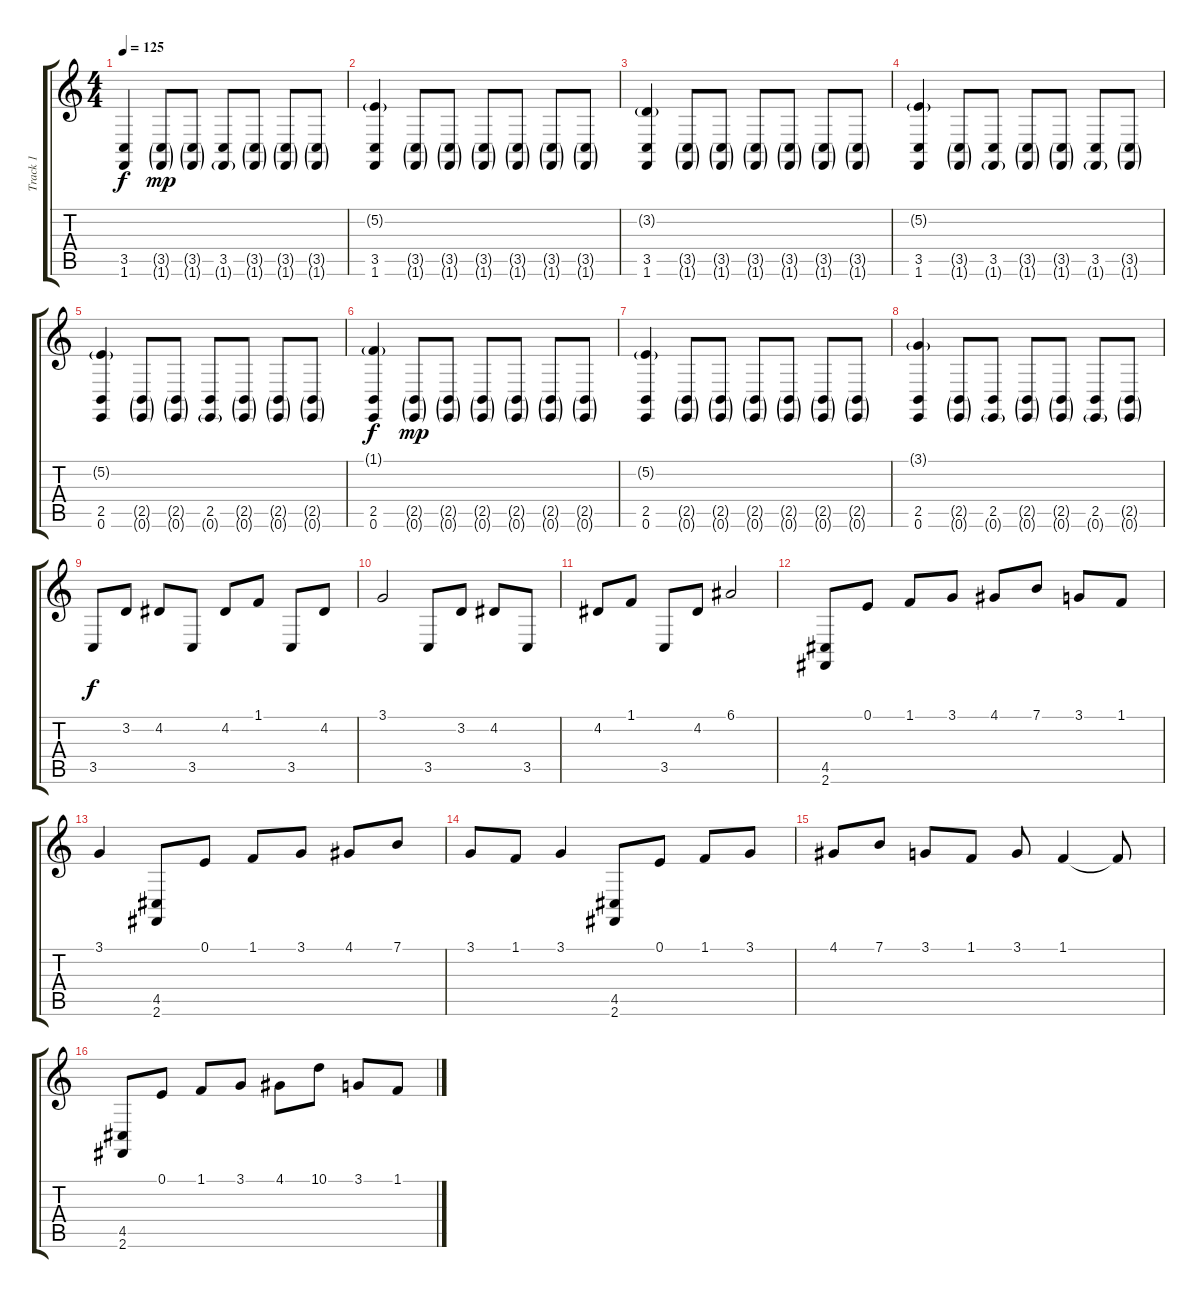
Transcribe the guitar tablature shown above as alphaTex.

\track ("Track 1" "Track 1") {instrument electricgrandpiano}
\staff {score tabs}
\tuning (E4 B3 G3 D3 A2 E2) {hide}
\ts (4 4)
\tempo 125
\clef g2
\ks c
(3.5 1.6).4{dy f} (3.5{g} 1.6{g}).8{dy mp} (3.5{g} 1.6{g}).8 (3.5 1.6{g}).8 (3.5{g} 1.6{g}).8 (3.5{g} 1.6{g}).8 (3.5{g} 1.6{g}).8 |
(5.2{g} 3.5 1.6).4 (3.5{g} 1.6{g}).8 (3.5{g} 1.6{g}).8 (3.5{g} 1.6{g}).8 (3.5{g} 1.6{g}).8 (3.5{g} 1.6{g}).8 (3.5{g} 1.6{g}).8 |
(3.2{g} 3.5 1.6).4 (3.5{g} 1.6{g}).8 (3.5{g} 1.6{g}).8 (3.5{g} 1.6{g}).8 (3.5{g} 1.6{g}).8 (3.5{g} 1.6{g}).8 (3.5{g} 1.6{g}).8 |
(5.2{g} 3.5 1.6).4 (3.5{g} 1.6{g}).8 (3.5 1.6{g}).8 (3.5{g} 1.6{g}).8 (3.5{g} 1.6{g}).8 (3.5 1.6{g}).8 (3.5{g} 1.6{g}).8 |
(5.2{g} 2.5 0.6).4 (2.5{g} 0.6{g}).8 (2.5{g} 0.6{g}).8 (2.5 0.6{g}).8 (2.5{g} 0.6{g}).8 (2.5{g} 0.6{g}).8 (2.5{g} 0.6{g}).8 |
(1.1{g} 2.5 0.6).4{dy f} (2.5{g} 0.6{g}).8{dy mp} (2.5{g} 0.6{g}).8 (2.5{g} 0.6{g}).8 (2.5{g} 0.6{g}).8 (2.5{g} 0.6{g}).8 (2.5{g} 0.6{g}).8 |
(5.2{g} 2.5 0.6).4 (2.5{g} 0.6{g}).8 (2.5{g} 0.6{g}).8 (2.5{g} 0.6{g}).8 (2.5{g} 0.6{g}).8 (2.5{g} 0.6{g}).8 (2.5{g} 0.6{g}).8 |
(3.1{g} 2.5 0.6).4 (2.5{g} 0.6{g}).8 (2.5 0.6{g}).8 (2.5{g} 0.6{g}).8 (2.5{g} 0.6{g}).8 (2.5 0.6{g}).8 (2.5{g} 0.6{g}).8 |
3.5.8{dy f} 3.2.8 4.2.8 3.5.8 4.2.8 1.1.8 3.5.8 4.2.8 |
3.1.2 3.5.8 3.2.8 4.2.8 3.5.8 |
4.2.8 1.1.8 3.5.8 4.2.8 6.1.2 |
(4.5 2.6).8 0.1.8 1.1.8 3.1.8 4.1.8 7.1.8 3.1.8 1.1.8 |
3.1.4 (4.5 2.6).8 0.1.8 1.1.8 3.1.8 4.1.8 7.1.8 |
3.1.8 1.1.8 3.1.4 (4.5 2.6).8 0.1.8 1.1.8 3.1.8 |
4.1.8 7.1.8 3.1.8 1.1.8 3.1.8 1.1.4 1.1{t}.8 |
(4.5 2.6).8 0.1.8 1.1.8 3.1.8 4.1.8 10.1.8 3.1.8 1.1.8
